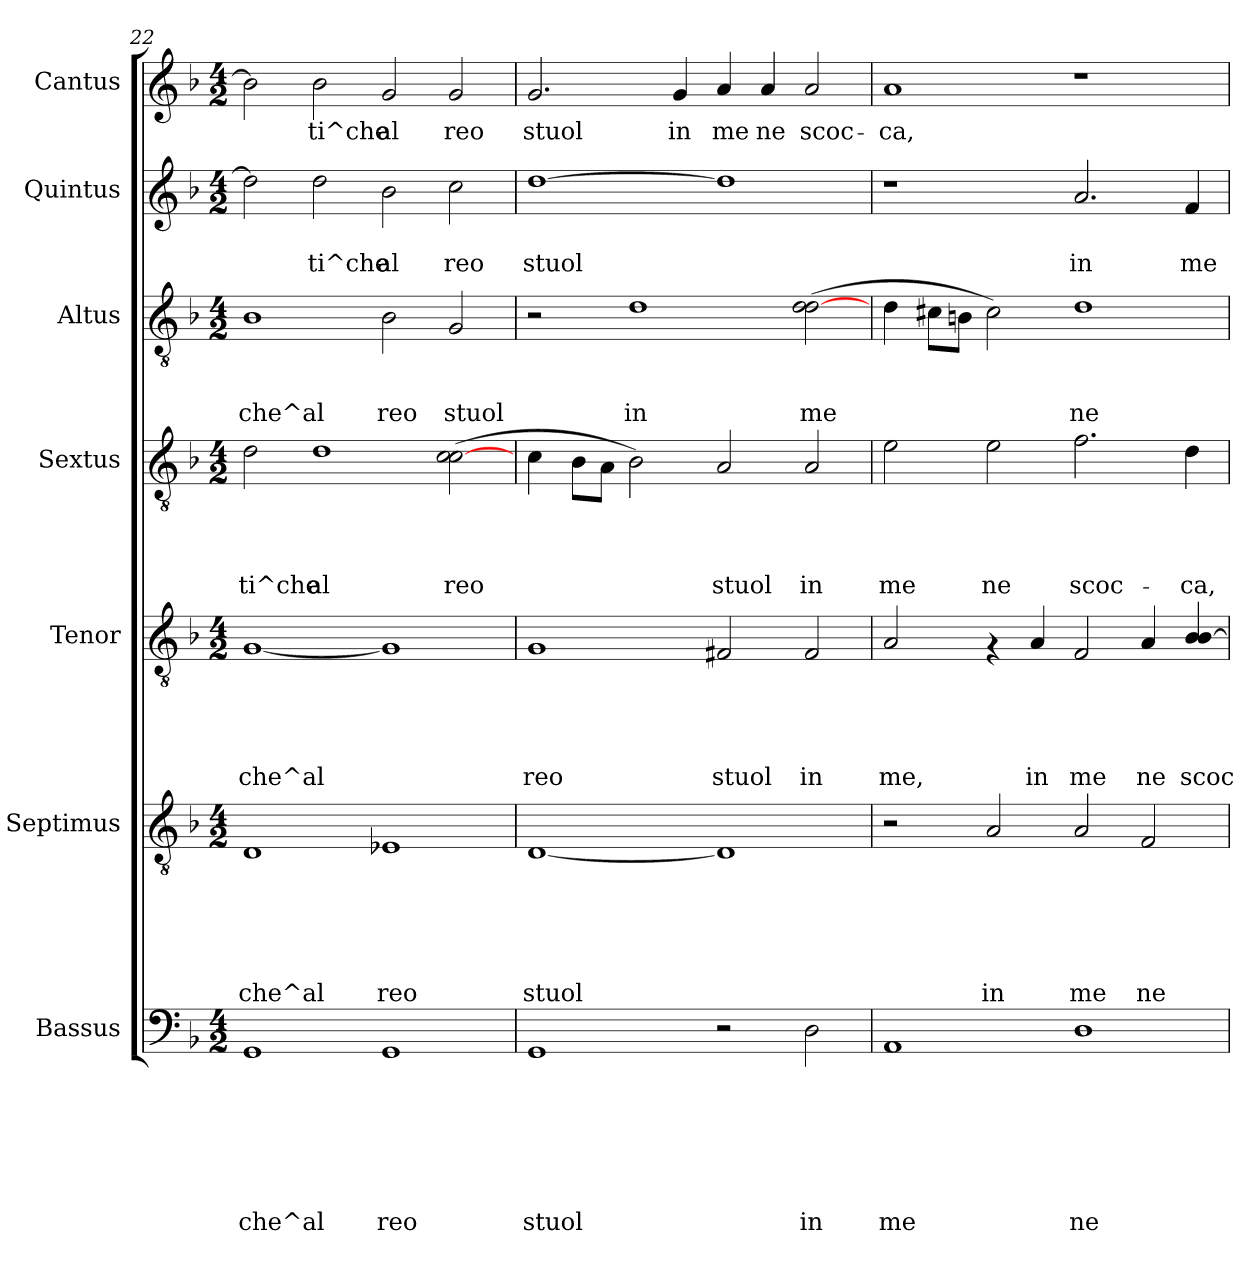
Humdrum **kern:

**kern	**text	**text	**text	**text	**text	**text	**text	**kern	**text	**text	**text	**text	**text	**text	**kern	**text	**text	**text	**text	**text	**kern	**text	**text	**text	**text	**kern	**text	**text	**text	**kern	**text	**text	**kern	**text
*part7	*part7	*part7	*part7	*part7	*part7	*part7	*part7	*part6	*part6	*part6	*part6	*part6	*part6	*part6	*part5	*part5	*part5	*part5	*part5	*part5	*part4	*part4	*part4	*part4	*part4	*part3	*part3	*part3	*part3	*part2	*part2	*part2	*part1	*part1
*staff7	*staff7	*staff7	*staff7	*staff7	*staff7	*staff7	*staff7	*staff6	*staff6	*staff6	*staff6	*staff6	*staff6	*staff6	*staff5	*staff5	*staff5	*staff5	*staff5	*staff5	*staff4	*staff4	*staff4	*staff4	*staff4	*staff3	*staff3	*staff3	*staff3	*staff2	*staff2	*staff2	*staff1	*staff1
*I"Bassus	*	*	*	*	*	*	*	*I"Septimus	*	*	*	*	*	*	*I"Tenor	*	*	*	*	*	*I"Sextus	*	*	*	*	*I"Altus	*	*	*	*I"Quintus	*	*	*I"Cantus	*
*clefF4	*	*	*	*	*	*	*	*clefGv2	*	*	*	*	*	*	*clefGv2	*	*	*	*	*	*clefGv2	*	*	*	*	*clefGv2	*	*	*	*clefG2	*	*	*clefG2	*
*k[b-]	*	*	*	*	*	*	*	*k[b-]	*	*	*	*	*	*	*k[b-]	*	*	*	*	*	*k[b-]	*	*	*	*	*k[b-]	*	*	*	*k[b-]	*	*	*k[b-]	*
*F:	*	*	*	*	*	*	*	*F:	*	*	*	*	*	*	*F:	*	*	*	*	*	*F:	*	*	*	*	*F:	*	*	*	*F:	*	*	*F:	*
*M4/2	*	*	*	*	*	*	*	*M4/2	*	*	*	*	*	*	*M4/2	*	*	*	*	*	*M4/2	*	*	*	*	*M4/2	*	*	*	*M4/2	*	*	*M4/2	*
=22	=22	=22	=22	=22	=22	=22	=22	=22	=22	=22	=22	=22	=22	=22	=22	=22	=22	=22	=22	=22	=22	=22	=22	=22	=22	=22	=22	=22	=22	=22	=22	=22	=22	=22
!	!	!	!	!	!	!	!LO:LY:b	!	!	!	!	!	!	!LO:LY:b	!	!	!	!	!	!LO:LY:b	!	!	!	!	!LO:LY:b	!	!	!	!LO:LY:b	!	!	!	!	!
1GG	.	.	.	.	.	.	che^al	1D	.	.	.	.	.	che^al	[<1G	.	.	.	.	che^al	2d\	.	.	.	-ti^che	1B-	.	.	che^al	2dd\]	.	.	2b-\]	.
!	!	!	!	!	!	!	!	!	!	!	!	!	!	!	!	!	!	!	!	!	!	!	!	!	!LO:LY:b	!	!	!	!	!	!	!LO:LY:b	!	!LO:LY:b
.	.	.	.	.	.	.	.	.	.	.	.	.	.	.	.	.	.	.	.	.	1d	.	.	.	al	.	.	.	.	2dd\	.	-ti^che	2b-\	-ti^che
!	!	!	!	!	!	!	!LO:LY:b	!	!	!	!	!	!	!LO:LY:b	!	!	!	!	!	!	!	!	!	!	!	!	!	!	!LO:LY:b	!	!	!LO:LY:b	!	!LO:LY:b
1GG	.	.	.	.	.	.	reo	1E-X	.	.	.	.	.	reo	1G]	.	.	.	.	.	.	.	.	.	.	2B-\	.	.	reo	2b-\	.	al	2g/	al
!	!	!	!	!	!	!	!	!	!	!	!	!	!	!	!	!	!	!	!	!	!	!	!	!	!LO:LY:b	!	!	!	!LO:LY:b	!	!	!LO:LY:b	!	!LO:LY:b
.	.	.	.	.	.	.	.	.	.	.	.	.	.	.	.	.	.	.	.	.	(>2c\ [>2c\	.	.	.	reo	2G/	.	.	stuol	2cc\	.	reo	2g/	reo
=23	=23	=23	=23	=23	=23	=23	=23	=23	=23	=23	=23	=23	=23	=23	=23	=23	=23	=23	=23	=23	=23	=23	=23	=23	=23	=23	=23	=23	=23	=23	=23	=23	=23	=23
!	!	!	!	!	!	!	!LO:LY:b	!	!	!	!	!	!	!LO:LY:b	!	!	!	!	!	!LO:LY:b	!	!	!	!	!	!	!	!	!	!	!	!LO:LY:b	!	!LO:LY:b
1GG	.	.	.	.	.	.	stuol	[<1D	.	.	.	.	.	stuol	1G	.	.	.	.	reo	4c\	.	.	.	.	2r	.	.	.	[>1dd	.	stuol	2.g/	stuol
.	.	.	.	.	.	.	.	.	.	.	.	.	.	.	.	.	.	.	.	.	8B-\L	.	.	.	.	.	.	.	.	.	.	.	.	.
.	.	.	.	.	.	.	.	.	.	.	.	.	.	.	.	.	.	.	.	.	8A\J	.	.	.	.	.	.	.	.	.	.	.	.	.
!	!	!	!	!	!	!	!	!	!	!	!	!	!	!	!	!	!	!	!	!	!	!	!	!	!	!	!	!	!LO:LY:b	!	!	!	!	!
.	.	.	.	.	.	.	.	.	.	.	.	.	.	.	.	.	.	.	.	.	2B-\)	.	.	.	.	1d	.	.	in	.	.	.	.	.
!	!	!	!	!	!	!	!	!	!	!	!	!	!	!	!	!	!	!	!	!	!	!	!	!	!	!	!	!	!	!	!	!	!	!LO:LY:b
.	.	.	.	.	.	.	.	.	.	.	.	.	.	.	.	.	.	.	.	.	.	.	.	.	.	.	.	.	.	.	.	.	4g/	in
!	!	!	!	!	!	!	!	!	!	!	!	!	!	!	!	!	!	!	!	!LO:LY:b	!	!	!	!	!LO:LY:b	!	!	!	!	!	!	!	!	!LO:LY:b
2r	.	.	.	.	.	.	.	1D]	.	.	.	.	.	.	2F#X/	.	.	.	.	stuol	2A/	.	.	.	stuol	.	.	.	.	1dd]	.	.	4a/	me
!	!	!	!	!	!	!	!	!	!	!	!	!	!	!	!	!	!	!	!	!	!	!	!	!	!	!	!	!	!	!	!	!	!	!LO:LY:b
.	.	.	.	.	.	.	.	.	.	.	.	.	.	.	.	.	.	.	.	.	.	.	.	.	.	.	.	.	.	.	.	.	4a/	ne
!	!	!	!	!	!	!	!LO:LY:b	!	!	!	!	!	!	!	!	!	!	!	!	!LO:LY:b	!	!	!	!	!LO:LY:b	!	!	!	!LO:LY:b	!	!	!	!	!LO:LY:b
2D\	.	.	.	.	.	.	in	.	.	.	.	.	.	.	2F#/	.	.	.	.	in	2A/	.	.	.	in	(>2d\ [<2d\	.	.	me	.	.	.	2a/	scoc-
!!LO:PB:g=z
=24	=24	=24	=24	=24	=24	=24	=24	=24	=24	=24	=24	=24	=24	=24	=24	=24	=24	=24	=24	=24	=24	=24	=24	=24	=24	=24	=24	=24	=24	=24	=24	=24	=24	=24
!	!	!	!	!	!	!	!LO:LY:b	!	!	!	!	!	!	!	!	!	!	!	!	!LO:LY:b	!	!	!	!	!LO:LY:b	!	!	!	!	!	!	!	!	!LO:LY:b
1AA	.	.	.	.	.	.	me	2r	.	.	.	.	.	.	2A/	.	.	.	.	me,	2e\	.	.	.	me	4d\	.	.	.	1r	.	.	1a	-ca,
.	.	.	.	.	.	.	.	.	.	.	.	.	.	.	.	.	.	.	.	.	.	.	.	.	.	8c#X\L	.	.	.	.	.	.	.	.
.	.	.	.	.	.	.	.	.	.	.	.	.	.	.	.	.	.	.	.	.	.	.	.	.	.	8Bn\J	.	.	.	.	.	.	.	.
!	!	!	!	!	!	!	!	!	!	!	!	!	!	!LO:LY:b	!	!	!	!	!	!	!	!	!	!	!LO:LY:b	!	!	!	!	!	!	!	!	!
.	.	.	.	.	.	.	.	2A/	.	.	.	.	.	in	4rF	.	.	.	.	.	2e\	.	.	.	ne	2c#\)	.	.	.	.	.	.	.	.
!	!	!	!	!	!	!	!	!	!	!	!	!	!	!	!	!	!	!	!	!LO:LY:b	!	!	!	!	!	!	!	!	!	!	!	!	!	!
.	.	.	.	.	.	.	.	.	.	.	.	.	.	.	4A/	.	.	.	.	in	.	.	.	.	.	.	.	.	.	.	.	.	.	.
!	!	!	!	!	!	!	!LO:LY:b	!	!	!	!	!	!	!LO:LY:b	!	!	!	!	!	!LO:LY:b	!	!	!	!	!LO:LY:b	!	!	!	!LO:LY:b	!	!	!LO:LY:b	!	!
1D	.	.	.	.	.	.	ne	2A/	.	.	.	.	.	me	2F/	.	.	.	.	me	2.f\	.	.	.	scoc-	1d	.	.	ne	2.a/	.	in	1r	.
!	!	!	!	!	!	!	!	!	!	!	!	!	!	!LO:LY:b	!	!	!	!	!	!LO:LY:b	!	!	!	!	!	!	!	!	!	!	!	!	!	!
.	.	.	.	.	.	.	.	2F/	.	.	.	.	.	ne	4A/	.	.	.	.	ne	.	.	.	.	.	.	.	.	.	.	.	.	.	.
!	!	!	!	!	!	!	!	!	!	!	!	!	!	!	!	!	!	!	!	!LO:LY:b	!	!	!	!	!LO:LY:b	!	!	!	!	!	!	!LO:LY:b	!	!
.	.	.	.	.	.	.	.	.	.	.	.	.	.	.	4B-/ [<4B-/	.	.	.	.	scoc-	4d\	.	.	.	-ca,	.	.	.	.	4f/	.	me	.	.
=	=	=	=	=	=	=	=	=	=	=	=	=	=	=	=	=	=	=	=	=	=	=	=	=	=	=	=	=	=	=	=	=	=	=
*-	*-	*-	*-	*-	*-	*-	*-	*-	*-	*-	*-	*-	*-	*-	*-	*-	*-	*-	*-	*-	*-	*-	*-	*-	*-	*-	*-	*-	*-	*-	*-	*-	*-	*-
